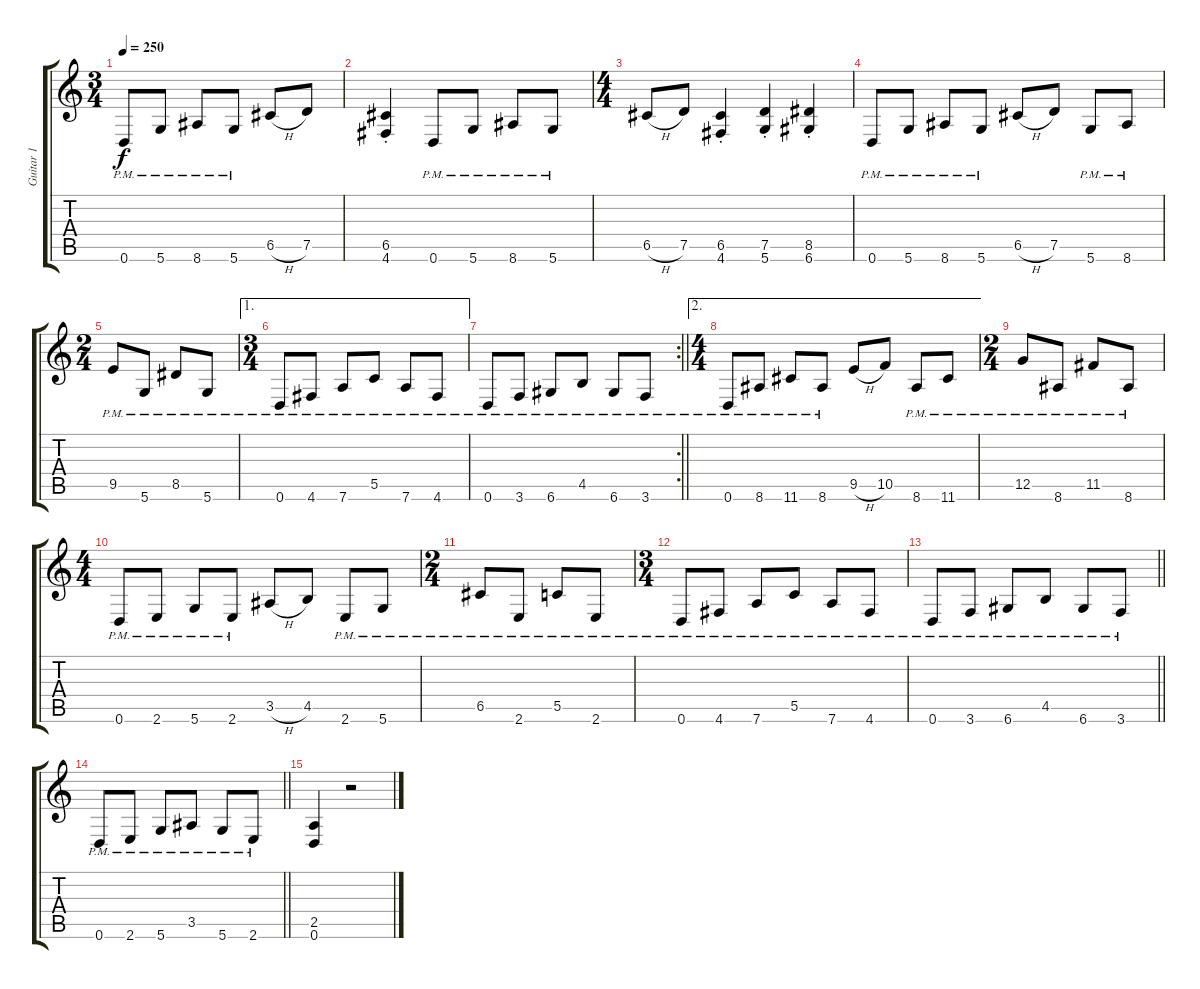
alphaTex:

\track ("Guitar 1" "Guitar 1") {instrument distortionguitar}
\staff {score tabs}
\tuning (D4 A3 F3 C3 G2 D2) {hide}
\ts (3 4)
\tempo 250
\clef g2
\ks c
0.6{pm}.8{dy f} 5.6{pm}.8 8.6{pm}.8 5.6{pm}.8 6.5{h}.8 7.5.8 |
(6.5{st} 4.6{st}).4 0.6{pm}.8 5.6{pm}.8 8.6{pm}.8 5.6{pm}.8 |
\ts (4 4)
6.5{h}.8 7.5.8 (6.5{st} 4.6{st}).4 (7.5{st} 5.6{st}).4 (8.5{st} 6.6{st}).4 |
0.6{pm}.8 5.6{pm}.8 8.6{pm}.8 5.6{pm}.8 6.5{h}.8 7.5.8 5.6{pm}.8 8.6{pm}.8 |
\ts (2 4)
9.5{pm}.8 5.6{pm}.8 8.5{pm}.8 5.6{pm}.8 |
\ae 1
\ts (3 4)
0.6{pm}.8 4.6{pm}.8 7.6{pm}.8 5.5{pm}.8 7.6{pm}.8 4.6{pm}.8 |
\rc 2
\barLineRight lightlight
0.6{pm}.8 3.6{pm}.8 6.6{pm}.8 4.5{pm}.8 6.6{pm}.8 3.6{pm}.8 |
\ae 2
\ts (4 4)
0.6{pm}.8 8.6{pm}.8 11.6{pm}.8 8.6{pm}.8 9.5{h}.8 10.5.8 8.6{pm}.8 11.6{pm}.8 |
\ts (2 4)
12.5{pm}.8 8.6{pm}.8 11.5{pm}.8 8.6{pm}.8 |
\ts (4 4)
0.6{pm}.8 2.6{pm}.8 5.6{pm}.8 2.6{pm}.8 3.5{h}.8 4.5.8 2.6{pm}.8 5.6{pm}.8 |
\ts (2 4)
6.5{pm}.8 2.6{pm}.8 5.5{pm}.8 2.6{pm}.8 |
\ts (3 4)
0.6{pm}.8 4.6{pm}.8 7.6{pm}.8 5.5{pm}.8 7.6{pm}.8 4.6{pm}.8 |
\barLineRight lightlight
0.6{pm}.8 3.6{pm}.8 6.6{pm}.8 4.5{pm}.8 6.6{pm}.8 3.6{pm}.8 |
\barLineRight lightlight
0.6{pm}.8 2.6{pm}.8 5.6{pm}.8 3.5{pm}.8 5.6{pm}.8 2.6{pm}.8 |
(2.5 0.6).4 r.2
